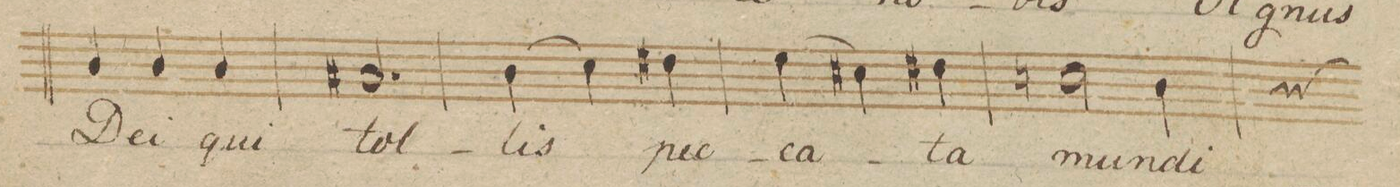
**kern	**text
*I"Basso.	*
*clefF4	*
*k[b-]	*
*M3/4	*
4D/	De-
4D/	-i
4D/	qui
=51	=51
2.C#X/	tol-
=52	=52
(4D\	-lis
4E\)	.
4F#X\	pec-
=53	=53
(4G\	-ca-
4E#X\)	.
4F#X\	-ta
=54	=54
2En\	mun-
4D\	-di
=55	=55
*-	*-
